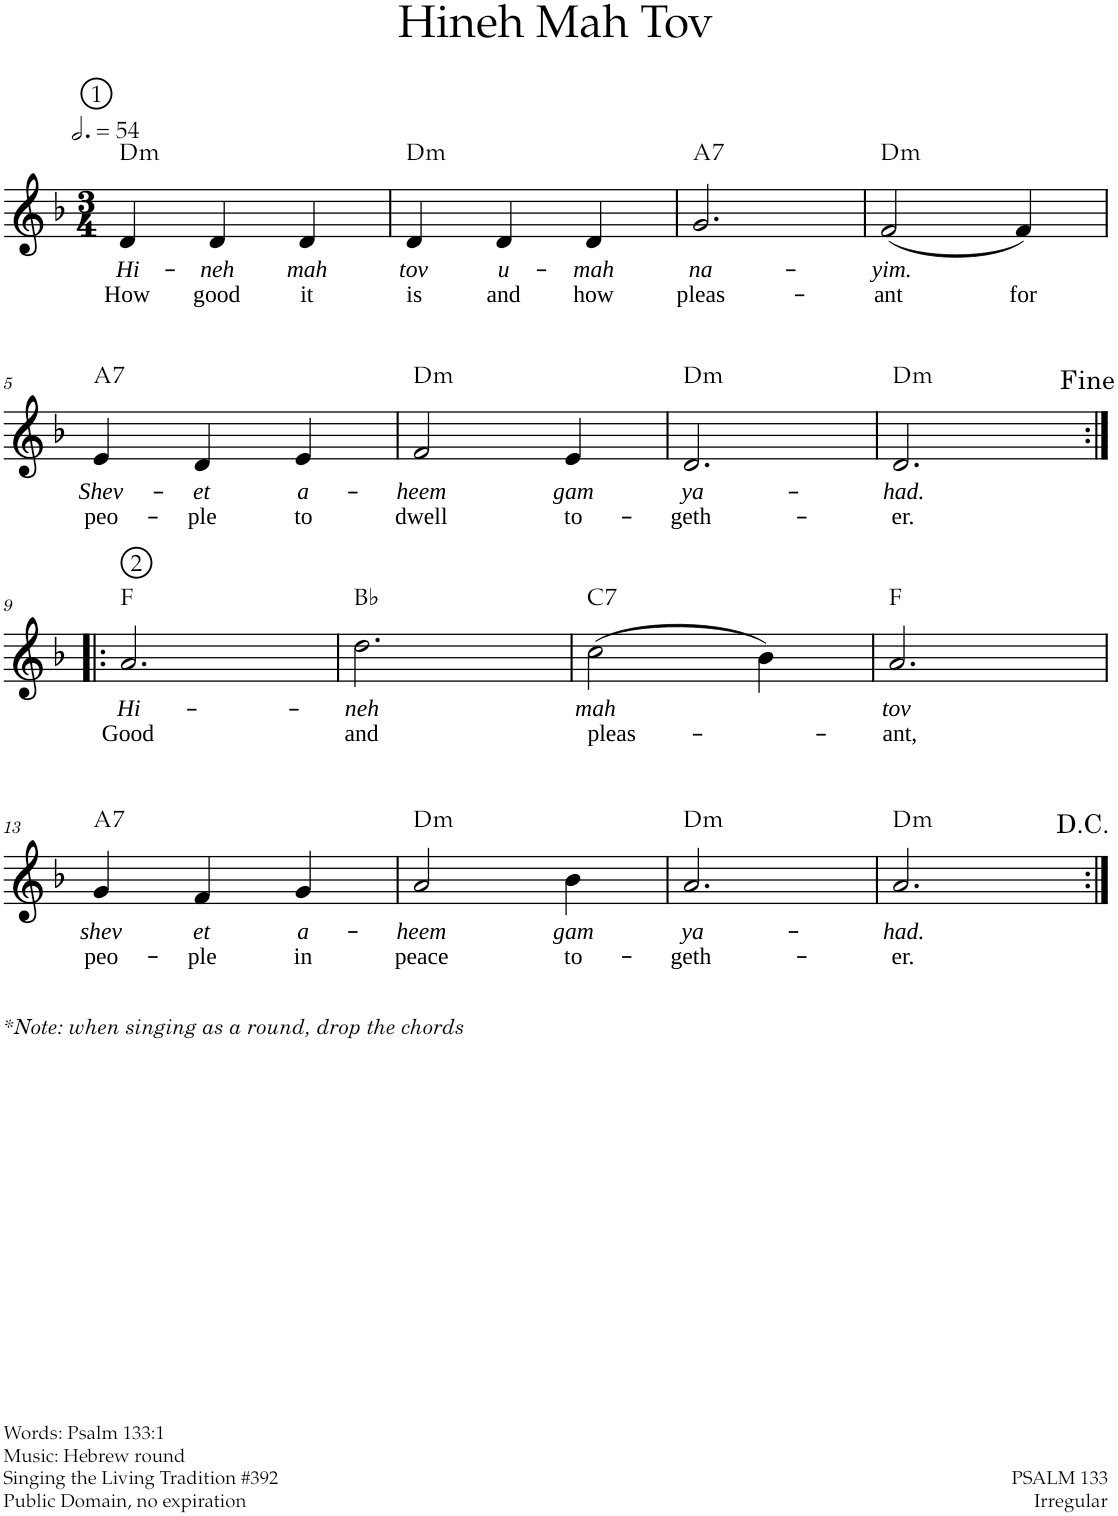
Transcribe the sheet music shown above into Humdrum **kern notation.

**kern	**text	**text	**harte
*part1	*part1	*part1	*part1
*staff1	*staff1	*staff1	*
*I"Piano	*	*	*
*I'Pno.	*	*	*
*clefG2	*	*	*
*k[b-]	*	*	*
*M3/4	*	*	*
*MM162	*	*	*
!!LO:REH:place=s1:a:cj:enc=circle:t=1
=1	=1	=1	=1
!	!LO:LY:b	!LO:LY:b	!LO:H:kt=m
4d/	Hi-	How	D:min
!	!LO:LY:b	!LO:LY:b	!
4d/	-neh	good	.
!	!LO:LY:b	!LO:LY:b	!
4d/	mah	it	.
=2	=2	=2	=2
!	!LO:LY:b	!LO:LY:b	!LO:H:kt=m
4d/	tov	is	D:min
!	!LO:LY:b	!LO:LY:b	!
4d/	u-	and	.
!	!LO:LY:b	!LO:LY:b	!
4d/	-mah	how	.
=3	=3	=3	=3
!	!LO:LY:b	!LO:LY:b	!LO:H:kt=7
2.g/	na-	pleas-	A:7
=4	=4	=4	=4
!	!LO:LY:b	!LO:LY:b	!LO:H:kt=m
(2f/	-yim.	-ant	D:min
!	!	!LO:LY:b	!
4f/)	.	for	.
!!LO:LB:g=z
=5	=5	=5	=5
!	!LO:LY:b	!LO:LY:b	!LO:H:kt=7
4e/	Shev-	peo-	A:7
!	!LO:LY:b	!LO:LY:b	!
4d/	-et	-ple	.
!	!LO:LY:b	!LO:LY:b	!
4e/	a-	to	.
=6	=6	=6	=6
!	!LO:LY:b	!LO:LY:b	!LO:H:kt=m
2f/	-heem	dwell	D:min
!	!LO:LY:b	!LO:LY:b	!
4e/	gam	to-	.
=7	=7	=7	=7
!	!LO:LY:b	!LO:LY:b	!LO:H:kt=m
2.d/	ya-	-geth-	D:min
=8	=8	=8	=8
!	!LO:LY:b	!LO:LY:b	!LO:H:kt=m
2.d/	-had.	-er.	D:min
!!LO:LB:g=z
!!LO:REH:place=s1:a:cj:enc=circle:t=2
=9:|!|:	=9:|!|:	=9:|!|:	=9:|!|:
!	!LO:LY:b	!LO:LY:b	!
2.a/	Hi-	Good	F:maj
=10	=10	=10	=10
!	!LO:LY:b	!LO:LY:b	!
2.dd\	-neh	and	Bb:maj
=11	=11	=11	=11
!	!LO:LY:b	!LO:LY:b	!LO:H:kt=7
(>2cc\	mah	pleas-	C:7
4b-\)	.	.	.
=12	=12	=12	=12
!	!LO:LY:b	!LO:LY:b	!
2.a/	tov	-ant,	F:maj
!!LO:LB:g=z
=13	=13	=13	=13
!	!LO:LY:b	!LO:LY:b	!LO:H:kt=7
4g/	shev	peo-	A:7
!	!LO:LY:b	!LO:LY:b	!
4f/	et	-ple	.
!	!LO:LY:b	!LO:LY:b	!
4g/	a-	in	.
=14	=14	=14	=14
!	!LO:LY:b	!LO:LY:b	!LO:H:kt=m
2a/	-heem	peace	D:min
!	!LO:LY:b	!LO:LY:b	!
4b-\	gam	to-	.
=15	=15	=15	=15
!	!LO:LY:b	!LO:LY:b	!LO:H:kt=m
2.a/	ya-	-geth-	D:min
=16	=16	=16	=16
!	!LO:LY:b	!LO:LY:b	!LO:H:kt=m
2.a/	-had.	-er.	D:min
=:|!	=:|!	=:|!	=:|!
*-	*-	*-	*-
